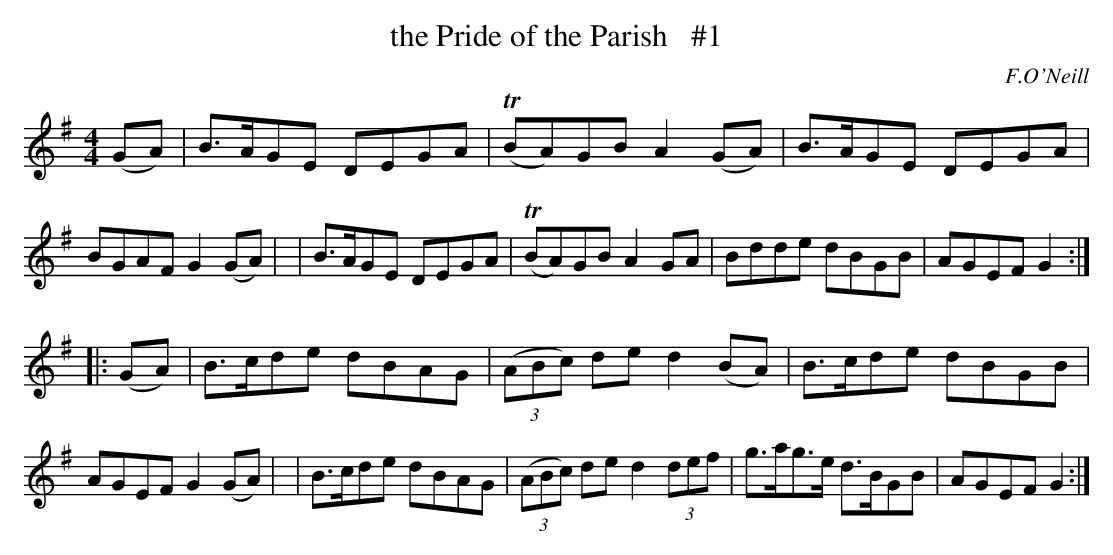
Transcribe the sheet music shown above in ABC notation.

X:1
T: the Pride of the Parish   #1
O: F.O'Neill
M: 4/4
L: 1/8
K: G
(GA) \
| B>AGE DEGA | T(BA)GB A2(GA) | B>AGE DEGA | BGAF G2(GA) |\
| B>AGE DEGA | T(BA)GB A2GA   | Bdde  dBGB | AGEF G2 :|
|: (GA) \
| B>cde dBAG | (3(ABc) de d2(BA)  | B>cde  dBGB  | AGEF G2(GA) |\
| B>cde dBAG | (3(ABc) de d2(3def | g>ag>e d>BGB | AGEF G2 :|
